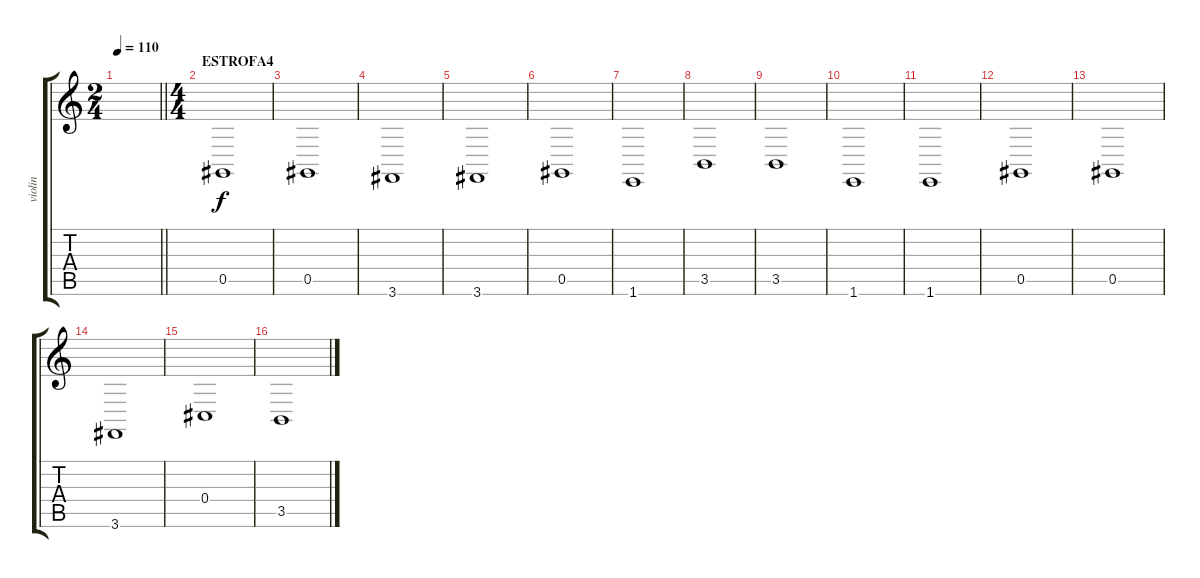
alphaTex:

\track ("violin" "violin") {instrument violin}
\staff {score tabs}
\tuning (Eb4 Bb3 Gb3 Db3 Ab2 Eb2) {hide}
\ts (2 4)
\tempo 110
\clef g2
\barLineRight lightlight
\ks c
|
\ts (4 4)
\section ("" "ESTROFA4")
0.5.1 |
0.5.1 |
3.6.1 |
3.6.1 |
0.5.1 |
1.6.1 |
3.5.1 |
3.5.1 |
1.6.1 |
1.6.1 |
0.5.1 |
0.5.1 |
3.6.1 |
0.4.1 |
3.5.1
